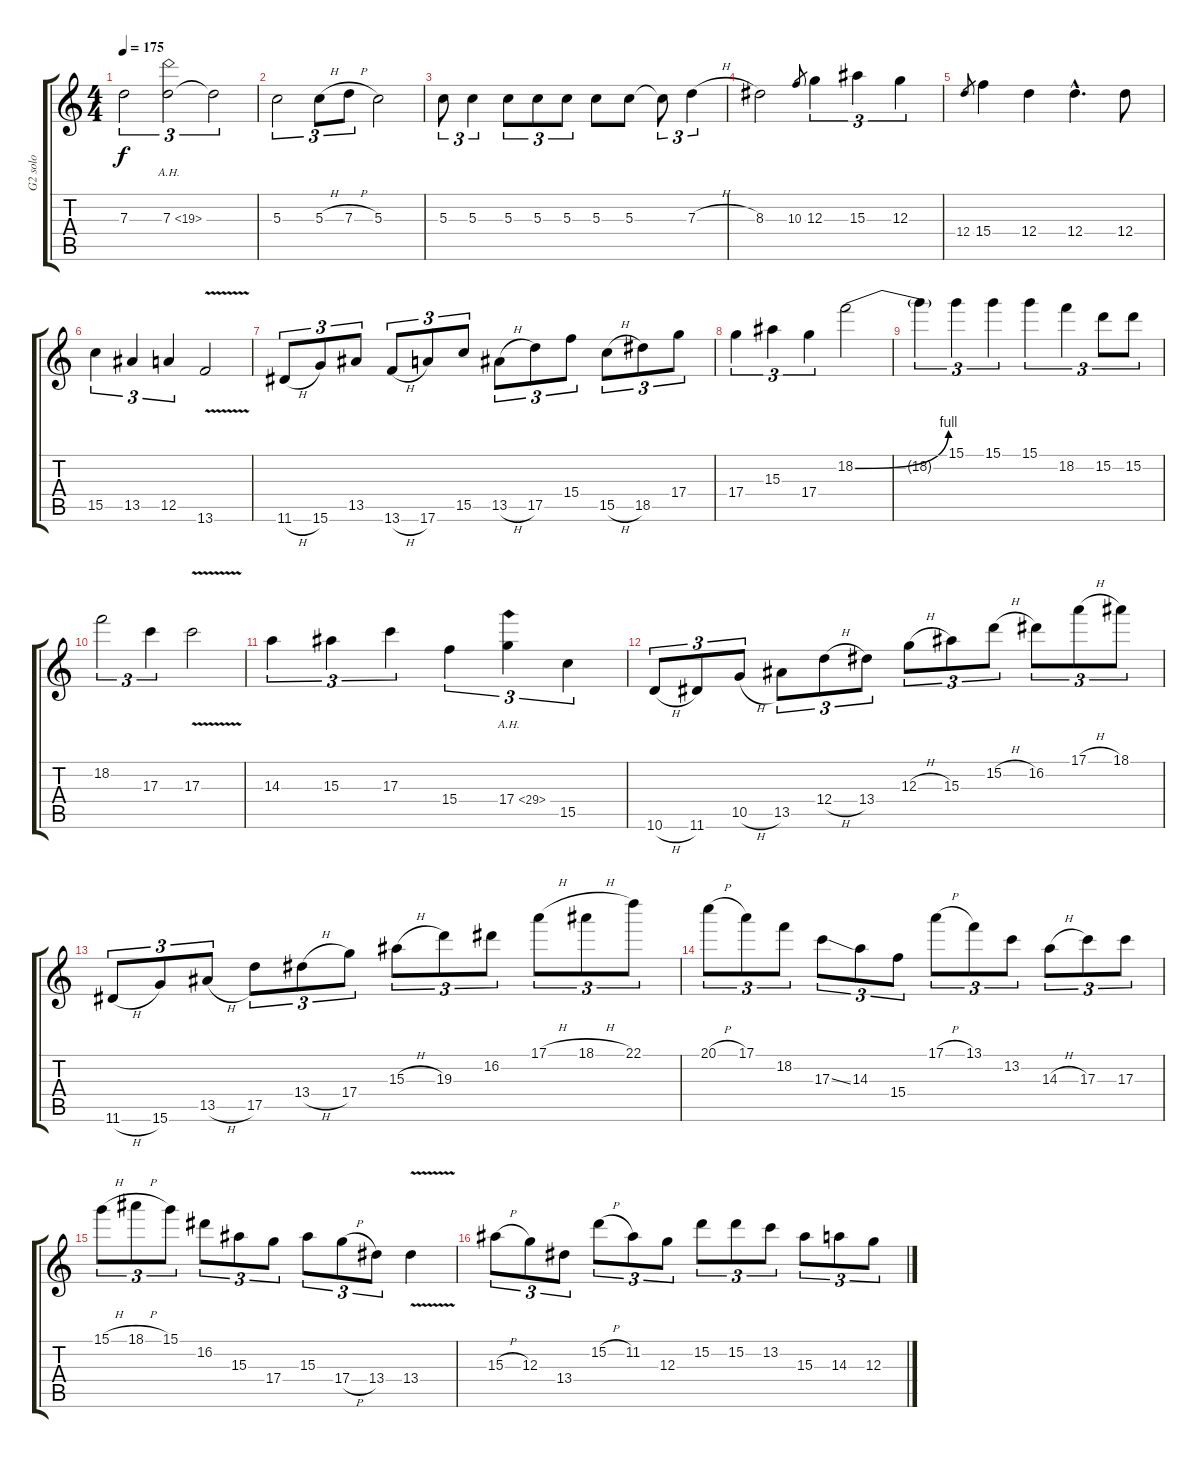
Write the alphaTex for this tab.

\track ("G2 solo" "G2 solo") {instrument overdrivenguitar}
\staff {score tabs}
\tuning (E4 B3 G3 D3 A2 E2) {hide}
\ts (4 4)
\tempo 175
\clef g2
\ks c
7.3.2{tu (3 2) dy f} 7.3{ah 12}.2{tu (3 2)} 7.3{t}.2{tu (3 2)} |
5.3.2{tu (3 2)} 5.3{h}.8{tu (3 2)} 7.3{h}.8{tu (3 2)} 5.3.2 |
5.3.8{tu (3 2)} 5.3.4{tu (3 2)} 5.3.8{tu (3 2)} 5.3.8{tu (3 2)} 5.3.8{tu (3 2)} 5.3.8 5.3.8 5.3{t}.8{tu (3 2)} 7.3{h}.4{tu (3 2)} |
8.3.2 10.3.8{gr} 12.3.4{tu (3 2)} 15.3.4{tu (3 2)} 12.3.4{tu (3 2)} |
12.4.8{gr} 15.4.4 12.4.4 12.4{hac}.4{d} 12.4.8 |
15.5.4{tu (3 2)} 13.5.4{tu (3 2)} 12.5.4{tu (3 2)} 13.6{v}.2 |
11.6{h}.8{tu (3 2)} 15.6.8{tu (3 2)} 13.5.8{tu (3 2)} 13.6{h}.8{tu (3 2)} 17.6.8{tu (3 2)} 15.5.8{tu (3 2)} 13.5{h}.8{tu (3 2)} 17.5.8{tu (3 2)} 15.4.8{tu (3 2)} 15.5{h}.8{tu (3 2)} 18.5.8{tu (3 2)} 17.4.8{tu (3 2)} |
17.4.4{tu (3 2)} 15.3.4{tu (3 2)} 17.4.4{tu (3 2)} 18.2{be (bend 0 0 60 4)}.2 |
18.2{t}.4{tu (3 2)} 15.1.4{tu (3 2)} 15.1.4{tu (3 2)} 15.1.4{tu (3 2)} 18.2.4{tu (3 2)} 15.2.8{tu (3 2)} 15.2.8{tu (3 2)} |
18.2.2{tu (3 2)} 17.3.4{tu (3 2)} 17.3{v}.2 |
14.3.4{tu (3 2)} 15.3.4{tu (3 2)} 17.3.4{tu (3 2)} 15.4.4{tu (3 2)} 17.4{ah 12}.4{tu (3 2)} 15.5.4{tu (3 2)} |
10.6{h}.8{tu (3 2)} 11.6.8{tu (3 2)} 10.5{h}.8{tu (3 2)} 13.5.8{tu (3 2)} 12.4{h}.8{tu (3 2)} 13.4.8{tu (3 2)} 12.3{h}.8{tu (3 2)} 15.3.8{tu (3 2)} 15.2{h}.8{tu (3 2)} 16.2.8{tu (3 2)} 17.1{h}.8{tu (3 2)} 18.1.8{tu (3 2)} |
11.6{h}.8{tu (3 2)} 15.6.8{tu (3 2)} 13.5{h}.8{tu (3 2)} 17.5.8{tu (3 2)} 13.4{h}.8{tu (3 2)} 17.4.8{tu (3 2)} 15.3{h}.8{tu (3 2)} 19.3.8{tu (3 2)} 16.2.8{tu (3 2)} 17.1{h}.8{tu (3 2)} 18.1{h}.8{tu (3 2)} 22.1.8{tu (3 2)} |
20.1{h}.8{tu (3 2)} 17.1.8{tu (3 2)} 18.2.8{tu (3 2)} 17.3{ss}.8{tu (3 2)} 14.3.8{tu (3 2)} 15.4.8{tu (3 2)} 17.1{h}.8{tu (3 2)} 13.1.8{tu (3 2)} 13.2.8{tu (3 2)} 14.3{h}.8{tu (3 2)} 17.3.8{tu (3 2)} 17.3.8{tu (3 2)} |
15.1{h}.8{tu (3 2)} 18.1{h}.8{tu (3 2)} 15.1.8{tu (3 2)} 16.2.8{tu (3 2)} 15.3.8{tu (3 2)} 17.4.8{tu (3 2)} 15.3.8{tu (3 2)} 17.4{h}.8{tu (3 2)} 13.4.8{tu (3 2)} 13.4{v}.4 |
15.3{h}.8{tu (3 2)} 12.3.8{tu (3 2)} 13.4.8{tu (3 2)} 15.2{h}.8{tu (3 2)} 11.2.8{tu (3 2)} 12.3.8{tu (3 2)} 15.2.8{tu (3 2)} 15.2.8{tu (3 2)} 13.2.8{tu (3 2)} 15.3.8{tu (3 2)} 14.3.8{tu (3 2)} 12.3.8{tu (3 2)}
